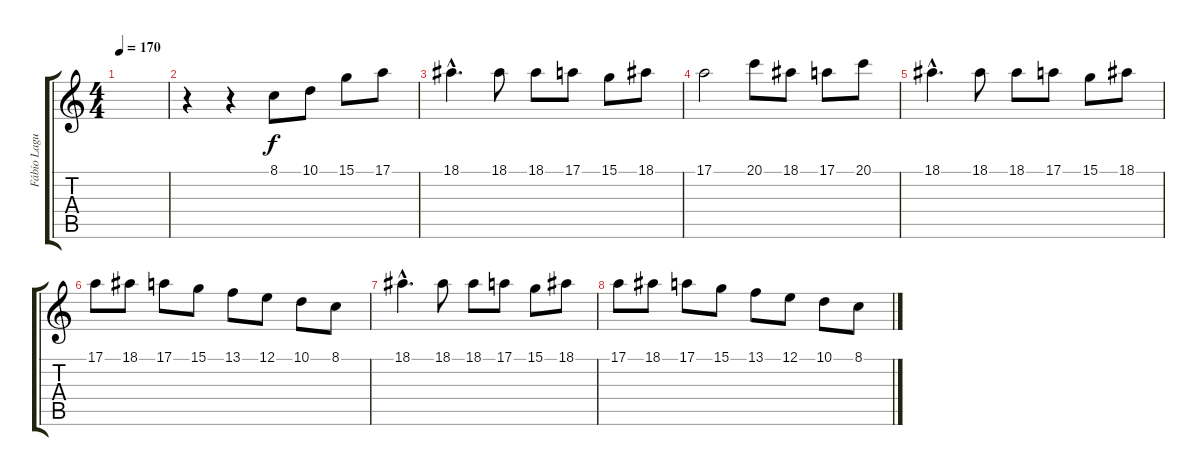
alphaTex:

\track ("Fábio Laguna" "Fábio Lagu") {instrument flute}
\staff {score tabs}
\tuning (E4 B3 G3 D3 A2 E2) {hide}
\ts (4 4)
\tempo 170
\clef g2
\ks c
|
r.4 r.4 8.1.8 10.1.8 15.1.8 17.1.8 |
18.1{hac}.4{d} 18.1.8 18.1.8 17.1.8 15.1.8 18.1.8 |
17.1.2 20.1.8 18.1.8 17.1.8 20.1.8 |
18.1{hac}.4{d} 18.1.8 18.1.8 17.1.8 15.1.8 18.1.8 |
17.1.8 18.1.8 17.1.8 15.1.8 13.1.8 12.1.8 10.1.8 8.1.8 |
18.1{hac}.4{d} 18.1.8 18.1.8 17.1.8 15.1.8 18.1.8 |
17.1.8 18.1.8 17.1.8 15.1.8 13.1.8 12.1.8 10.1.8 8.1.8
